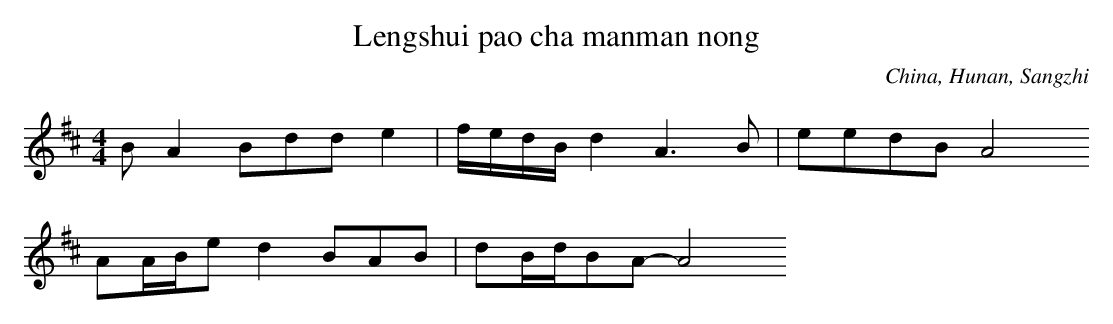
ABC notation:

X:1
T: Lengshui pao cha manman nong
O: China, Hunan, Sangzhi
M: 4/4
L: 1/16
K: D
B2A4B2d2d2e4 | fedBd4A6B2 | e2e2d2B2A8
A2ABe2d4B2A2B2 | d2BdB2A2-A8
